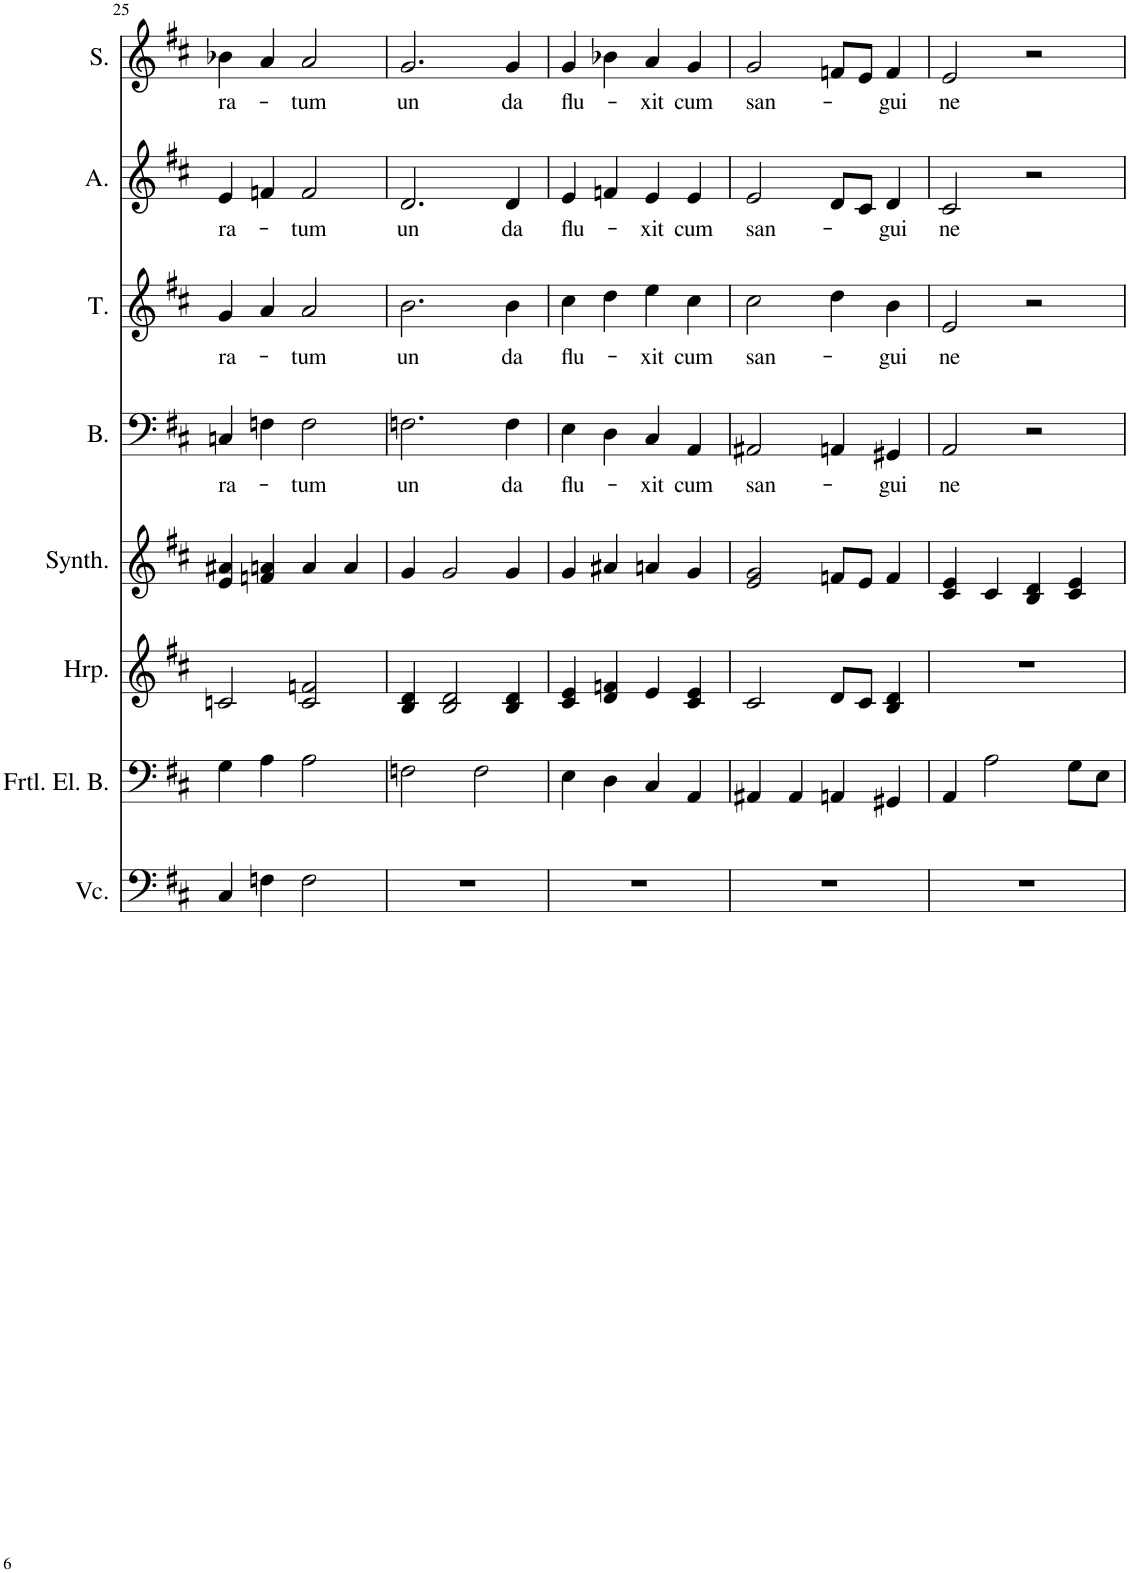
**kern	**kern	**kern	**kern	**kern	**text	**kern	**text	**kern	**text	**kern	**text
*part8	*part7	*part6	*part5	*part4	*part4	*part3	*part3	*part2	*part2	*part1	*part1
*staff8	*staff7	*staff6	*staff5	*staff4	*staff4	*staff3	*staff3	*staff2	*staff2	*staff1	*staff1
*I"Violoncello	*I"Fretless Electric Bass	*I"Harp	*I"String Synthesizer	*I"Bass	*	*I"Tenor	*	*I"Alto	*	*I"Soprano	*
*I'Vc.	*I'Frtl. El. B.	*I'Hrp.	*I'Synth.	*I'B.	*	*I'T.	*	*I'A.	*	*I'S.	*
!!LO:PB:g=z
*clefF4	*clefF4	*clefG2	*clefG2	*clefF4	*	*clefG2	*	*clefG2	*	*clefG2	*
*k[f#c#]	*k[f#c#]	*k[f#c#]	*k[f#c#]	*k[f#c#]	*	*k[f#c#]	*	*k[f#c#]	*	*k[f#c#]	*
*M4/4	*M4/4	*M4/4	*M4/4	*M4/4	*	*M4/4	*	*M4/4	*	*M4/4	*
=25	=25	=25	=25	=25	=25	=25	=25	=25	=25	=25	=25
!	!	!	!	!	!LO:LY:b	!	!LO:LY:b	!	!LO:LY:b	!	!LO:LY:b
4C#/	4G\	2cn/	4e/ 4a#X/	4Cn/	ra-	4g/	ra-	4e/	ra-	4b-X\	ra-
4Fn\	4A\	.	4fn/ 4an/	4Fn\	.	4a/	.	4fn/	.	4a/	.
!	!	!	!	!	!LO:LY:b	!	!LO:LY:b	!	!LO:LY:b	!	!LO:LY:b
2F\	2A\	2c/ 2fn/	4a/	2F\	-tum	2a/	-tum	2f/	-tum	2a/	-tum
.	.	.	4a/	.	.	.	.	.	.	.	.
=26	=26	=26	=26	=26	=26	=26	=26	=26	=26	=26	=26
!	!	!	!	!	!LO:LY:b	!	!LO:LY:b	!	!LO:LY:b	!	!LO:LY:b
1r	2Fn\	4B/ 4d/	4g/	2.Fn\	un	2.b\	un	2.d/	un	2.g/	un
.	.	2B/ 2d/	2g/	.	.	.	.	.	.	.	.
.	2F\	.	.	.	.	.	.	.	.	.	.
!	!	!	!	!	!LO:LY:b	!	!LO:LY:b	!	!LO:LY:b	!	!LO:LY:b
.	.	4B/ 4d/	4g/	4F\	da	4b\	da	4d/	da	4g/	da
=27	=27	=27	=27	=27	=27	=27	=27	=27	=27	=27	=27
!	!	!	!	!	!LO:LY:b	!	!LO:LY:b	!	!LO:LY:b	!	!LO:LY:b
1r	4E\	4c#/ 4e/	4g/	4E\	flu-	4cc#\	flu-	4e/	flu-	4g/	flu-
.	4D\	4d/ 4fn/	4a#X/	4D\	.	4dd\	.	4fn/	.	4b-X\	.
!	!	!	!	!	!LO:LY:b	!	!LO:LY:b	!	!LO:LY:b	!	!LO:LY:b
.	4C#/	4e/	4an/	4C#/	-xit	4ee\	-xit	4e/	-xit	4a/	-xit
!	!	!	!	!	!LO:LY:b	!	!LO:LY:b	!	!LO:LY:b	!	!LO:LY:b
.	4AA/	4c#/ 4e/	4g/	4AA/	cum	4cc#\	cum	4e/	cum	4g/	cum
=28	=28	=28	=28	=28	=28	=28	=28	=28	=28	=28	=28
!	!	!	!	!	!LO:LY:b	!	!LO:LY:b	!	!LO:LY:b	!	!LO:LY:b
1r	4AA#X/	2c#/	2e/ 2g/	2AA#X/	san-	2cc#\	san-	2e/	san-	2g/	san-
.	4AA#/	.	.	.	.	.	.	.	.	.	.
.	4AAn/	8d/L	8fn/L	4AAn/	.	4dd\	.	8d/L	.	8fn/L	.
.	.	8c#/J	8e/J	.	.	.	.	8c#/J	.	8e/J	.
!	!	!	!	!	!LO:LY:b	!	!LO:LY:b	!	!LO:LY:b	!	!LO:LY:b
.	4GG#X/	4B/ 4d/	4f/	4GG#X/	-gui	4b\	-gui	4d/	-gui	4f/	-gui
=29	=29	=29	=29	=29	=29	=29	=29	=29	=29	=29	=29
!	!	!	!	!	!LO:LY:b	!	!LO:LY:b	!	!LO:LY:b	!	!LO:LY:b
1r	4AA/	1r	4c#/ 4e/	2AA/	ne	2e/	ne	2c#/	ne	2e/	ne
.	2A\	.	4c#/	.	.	.	.	.	.	.	.
.	.	.	4B/ 4d/	2r	.	2r	.	2r	.	2r	.
.	8G\L	.	4c#/ 4e/	.	.	.	.	.	.	.	.
.	8E\J	.	.	.	.	.	.	.	.	.	.
=	=	=	=	=	=	=	=	=	=	=	=
*-	*-	*-	*-	*-	*-	*-	*-	*-	*-	*-	*-
